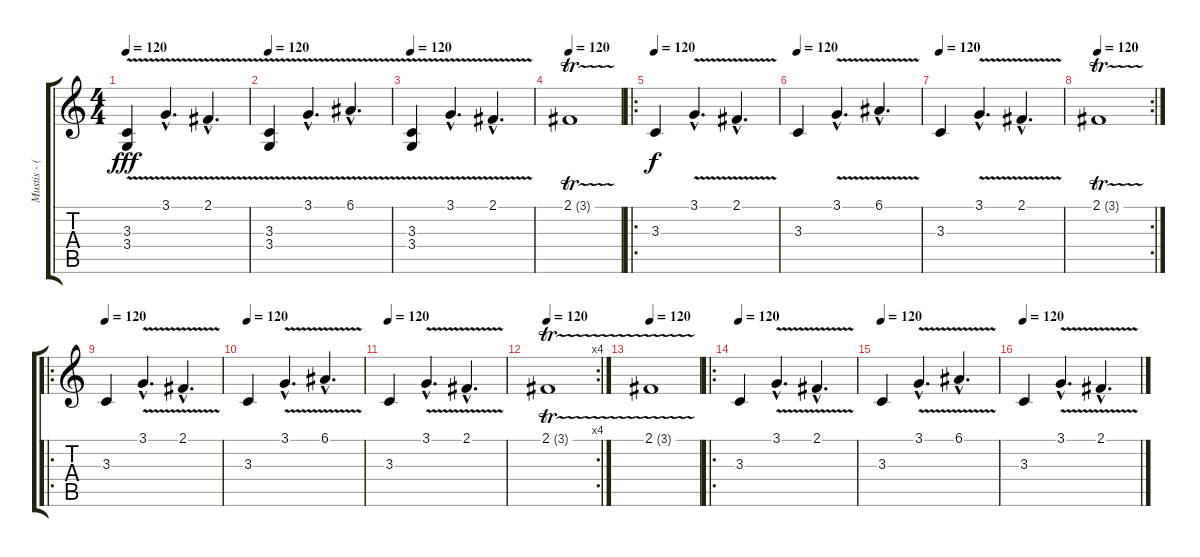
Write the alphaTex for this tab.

\track ("Mustis - (String Ensemble)" "Mustis - (") {instrument stringensemble1}
\staff {score tabs}
\tuning (E4 Db4 A3 E3 A2 E2) {hide}
\ts (4 4)
\tempo 120
\clef g2
\ks c
(3.3{v} 3.4{v}).4{dy fff instrument stringensemble1} 3.1{v hac}.4{d} 2.1{v hac}.4{d} |
\tempo 120
(3.3{v} 3.4{v}).4 3.1{v hac}.4{d} 6.1{v hac}.4{d} |
\tempo 120
(3.3{v} 3.4{v}).4 3.1{v hac}.4{d} 2.1{v hac}.4{d} |
\tempo 120
2.1{tr (3 32)}.1 |
\ro
\tempo 120
3.3.4{dy f} 3.1{v hac}.4{d} 2.1{v hac}.4{d} |
\tempo 120
3.3.4 3.1{v hac}.4{d} 6.1{v hac}.4{d} |
\tempo 120
3.3.4 3.1{v hac}.4{d} 2.1{v hac}.4{d} |
\rc 2
\tempo 120
2.1{tr (3 32)}.1 |
\ro
\tempo 120
3.3.4 3.1{v hac}.4{d} 2.1{v hac}.4{d} |
\tempo 120
3.3.4 3.1{v hac}.4{d} 6.1{v hac}.4{d} |
\tempo 120
3.3.4 3.1{v hac}.4{d} 2.1{v hac}.4{d} |
\rc 4
\tempo 120
2.1{tr (3 32)}.1 |
\tempo 120
2.1{tr (3 32)}.1 |
\ro
\tempo 120
3.3.4 3.1{v hac}.4{d} 2.1{v hac}.4{d} |
\tempo 120
3.3.4 3.1{v hac}.4{d} 6.1{v hac}.4{d} |
\tempo 120
3.3.4 3.1{v hac}.4{d} 2.1{v hac}.4{d}
